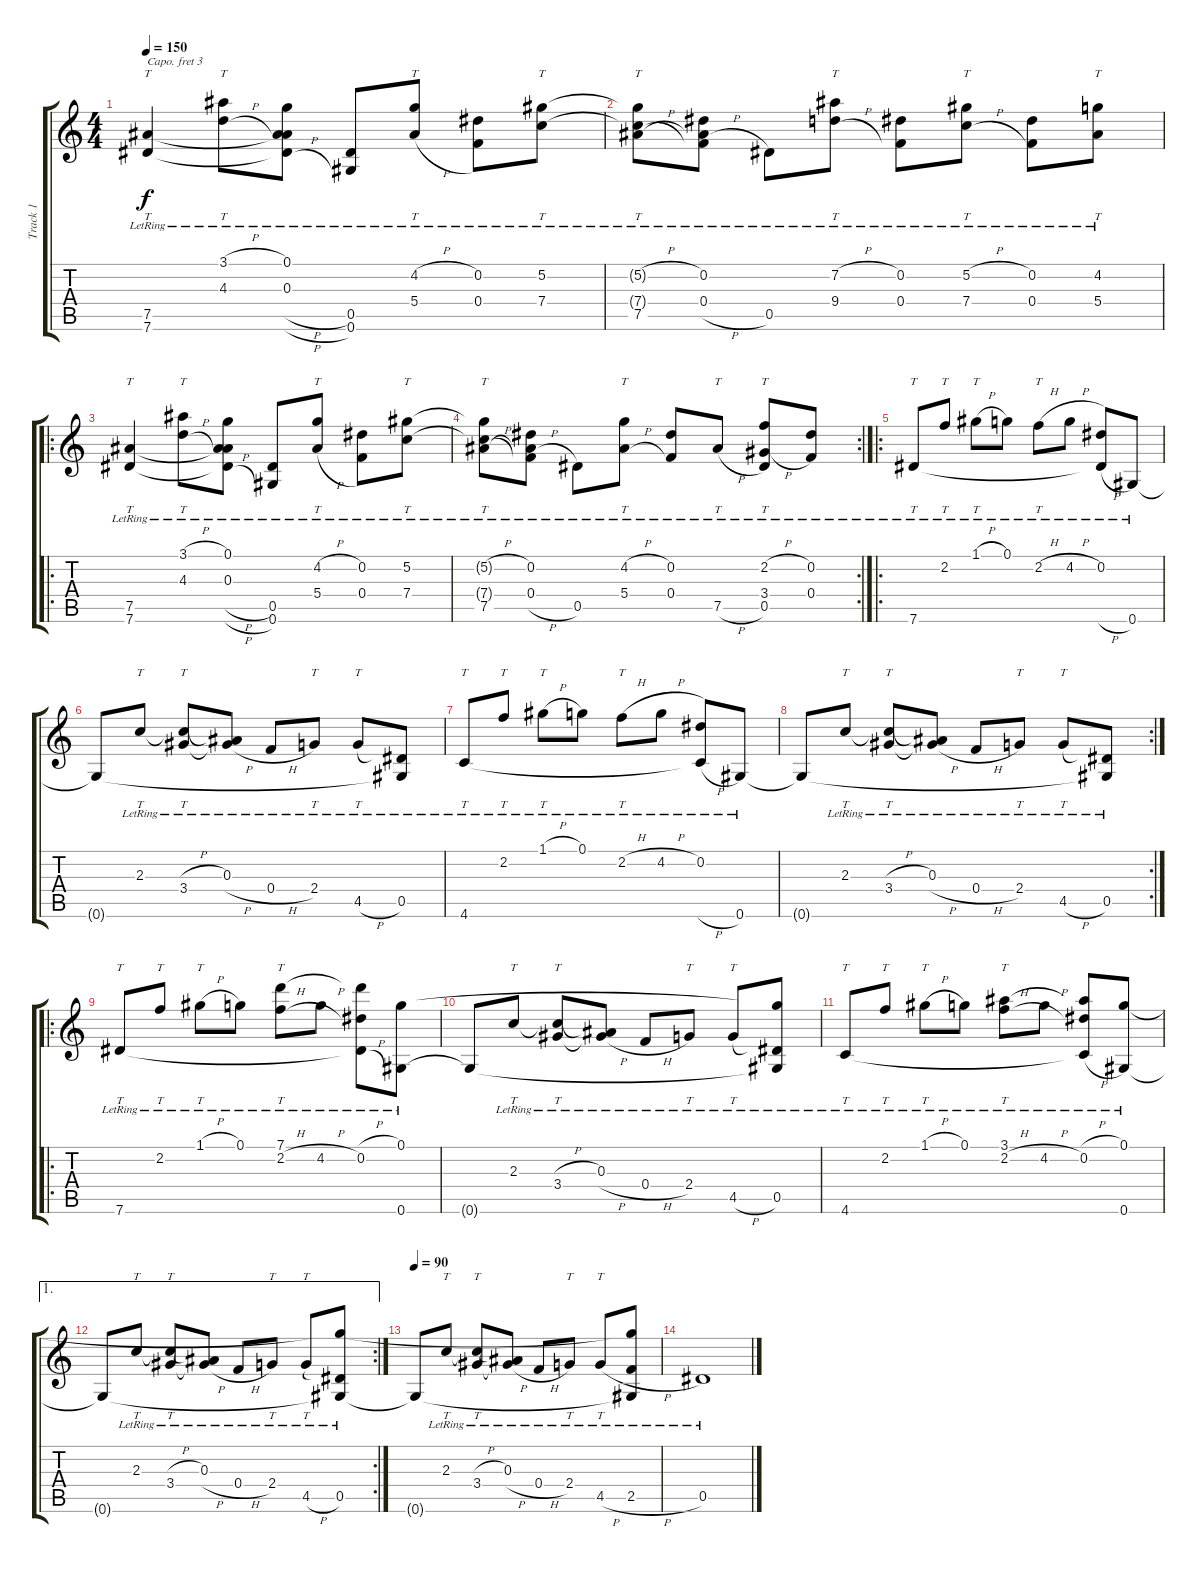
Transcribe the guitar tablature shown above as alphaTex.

\track ("Track 1" "Track 1") {instrument acousticguitarsteel}
\staff {score tabs}
\capo 3
\tuning (E4 C4 G3 D3 C3 F2) {hide}
\ts (4 4)
\tempo 150
\clef g2
\ks c
(7.5{lr} 7.6{lr}).4{tt dy f} (3.1{h lr} 4.3{h lr}).8{tt} (0.1{lr} 0.3{lr} 7.5{h t} 7.6{h t}).8 (0.5{lr} 0.6{lr}).8 (4.2{h lr} 5.4{h lr}).8{tt} (0.2{lr} 0.4{lr}).8 (5.2{lr} 7.4{lr}).8{tt} |
(5.2{h t} 7.4{h t} 7.5{lr}).8{tt} (0.2{lr} 0.4{lr} 7.5{h t}).8 0.5{lr}.8 (7.2{h lr} 9.4{h lr}).8{tt} (0.2{lr} 0.4{lr}).8 (5.2{h lr} 7.4{h lr}).8{tt} (0.2{lr} 0.4{lr}).8 (4.2{lr} 5.4{lr}).8{tt} |
\ro
(7.5{lr} 7.6{lr}).4{tt} (3.1{h lr} 4.3{h lr}).8{tt} (0.1{lr} 0.3{lr} 7.5{h t} 7.6{h t}).8 (0.5{lr} 0.6{lr}).8 (4.2{h lr} 5.4{h lr}).8{tt} (0.2{lr} 0.4{lr}).8 (5.2{lr} 7.4{lr}).8{tt} |
\rc 2
(5.2{h t} 7.4{h t} 7.5{lr}).8{tt} (0.2{lr} 0.4{lr} 7.5{h t}).8 0.5{lr}.8 (4.2{h lr} 5.4{h lr}).8{tt} (0.2{lr} 0.4{lr}).8 7.5{h lr}.8{tt} (2.2{h lr} 3.4{h lr} 0.5{lr}).8{tt} (0.2{lr} 0.4{lr}).8 |
\ro
7.6{lr}.8{tt} 2.2{lr}.8{tt} 1.1{h lr}.8{tt} 0.1{lr}.8 2.2{h lr}.8{tt} 4.2{h lr}.8 (0.2{lr} 7.6{h t}).8 0.6{lr}.8 |
0.6{t}.8 2.3{lr}.8{tt} (2.3{h t} 3.4{lr}).8{tt} (0.3{lr} 3.4{h t}).8 0.4{h lr}.8 2.4{lr}.8{tt} 4.5{h lr}.8{tt} (0.5{lr} 0.6{t}).8 |
4.6{lr}.8{tt} 2.2{lr}.8{tt} 1.1{h lr}.8{tt} 0.1{lr}.8 2.2{h lr}.8{tt} 4.2{h lr}.8 (0.2{lr} 4.6{h t}).8 0.6{lr}.8 |
\rc 2
0.6{t}.8 2.3{lr}.8{tt} (2.3{h t} 3.4{lr}).8{tt} (0.3{lr} 3.4{h t}).8 0.4{h lr}.8 2.4{lr}.8{tt} 4.5{h lr}.8{tt} (0.5{lr} 0.6{t}).8 |
\ro
7.6{lr}.8{tt} 2.2{lr}.8{tt} 1.1{h lr}.8{tt} 0.1{lr}.8 (7.1 2.2{h lr}).8{tt} 4.2{h lr}.8 (7.1{h t} 0.2{lr} 7.6{h t}).8 (0.1 0.6{lr}).8 |
0.6{t}.8 2.3{lr}.8{tt} (2.3{h t} 3.4{lr}).8{tt} (0.3{lr} 3.4{h t}).8 0.4{h lr}.8 2.4{lr}.8{tt} 4.5{h lr}.8{tt} (0.1{t} 0.5{lr} 0.6{t}).8 |
4.6{lr}.8{tt} 2.2{lr}.8{tt} 1.1{h lr}.8{tt} 0.1{lr}.8 (3.1 2.2{h lr}).8{tt} 4.2{h lr}.8 (3.1{h t} 0.2{lr} 4.6{h t}).8 (0.1 0.6{lr}).8 |
\ae 1
\rc 2
0.6{t}.8 2.3{lr}.8{tt} (2.3{h t} 3.4{lr}).8{tt} (0.3{lr} 3.4{h t}).8 0.4{h lr}.8 2.4{lr}.8{tt} 4.5{h lr}.8{tt} (0.1{t} 0.5{lr} 0.6{t}).8 |
\tempo 90
0.6{t}.8 2.3{lr}.8{tt} (2.3{h t} 3.4{lr}).8{tt} (0.3{lr} 3.4{h t}).8 0.4{h lr}.8 2.4{lr}.8{tt} 4.5{h lr}.8{tt} (0.1{t} 2.5{h lr} 0.6{t}).8 |
0.5{lr}.1
